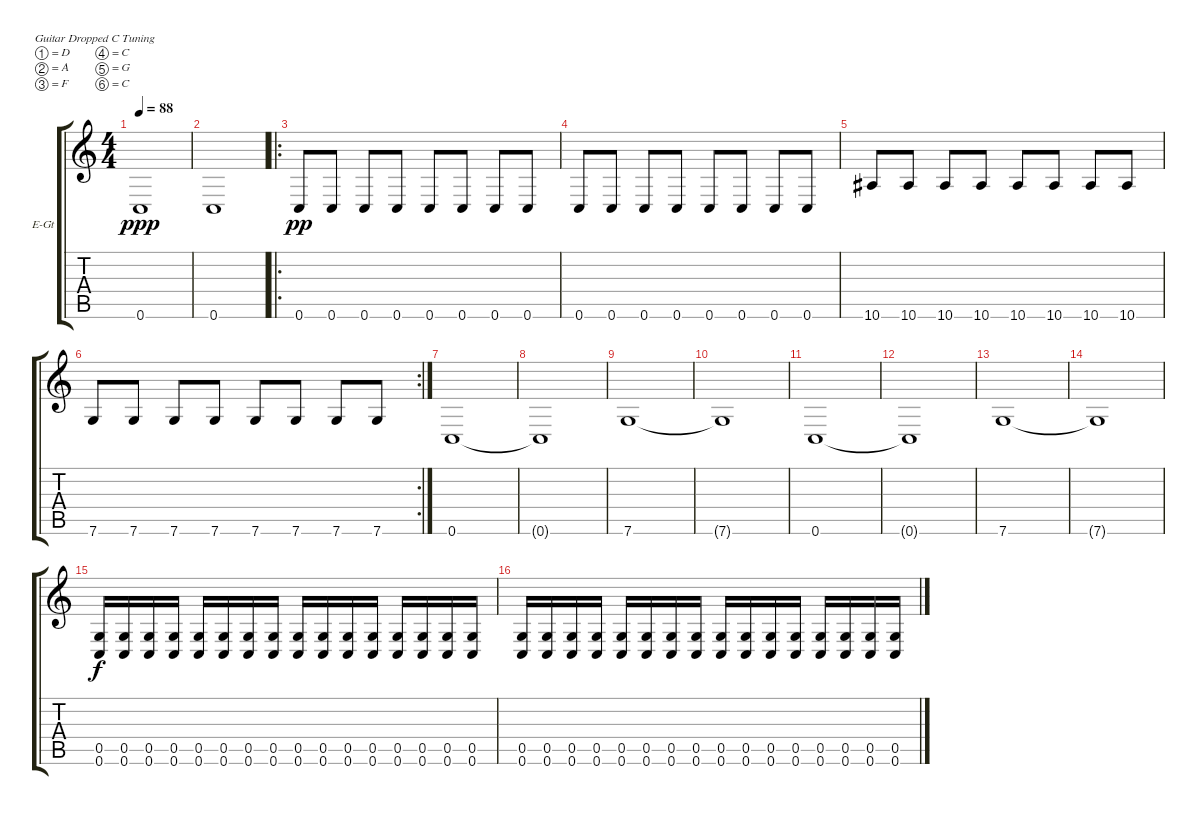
\defaultSystemsLayout 4
\bracketExtendMode groupsimilarinstruments
\firstSystemTrackNameOrientation horizontal
\otherSystemsTrackNameOrientation horizontal
\track ("Guitar ll" "E-Gt") {instrument overdrivenguitar}
\staff {score tabs}
\tuning (D4 A3 F3 C3 G2 C2)
\ts (4 4)
\tempo 88
\clef g2
\scale
0.462451
\ks c
0.6.1{dy ppp instrument overdrivenguitar} |
\scale
0.245059 0.6.1 |
\ro
\scale
0.29249 0.6.8{dy pp} 0.6.8 0.6.8 0.6.8 0.6.8 0.6.8 0.6.8 0.6.8 |
\scale
0.322917 0.6.8 0.6.8 0.6.8 0.6.8 0.6.8 0.6.8 0.6.8 0.6.8 |
\scale
0.322917 10.6.8 10.6.8 10.6.8 10.6.8 10.6.8 10.6.8 10.6.8 10.6.8 |
\rc 2
\scale
0.354167 7.6.8 7.6.8 7.6.8 7.6.8 7.6.8 7.6.8 7.6.8 7.6.8 |
\scale
0.333333 0.6.1 |
\scale
0.333333 0.6{t}.1 |
\scale
0.333333 7.6.1 |
\scale
0.333333 7.6{t}.1 |
\scale
0.333333 0.6.1 |
\scale
0.333333 0.6{t}.1 |
\scale
0.333333 7.6.1 |
\scale
0.333333 7.6{t}.1 |
\scale
0.333333 (0.6 0.5).16{dy f} (0.6 0.5).16 (0.6 0.5).16 (0.6 0.5).16 (0.6 0.5).16 (0.6 0.5).16 (0.6 0.5).16 (0.6 0.5).16 (0.6 0.5).16 (0.6 0.5).16 (0.6 0.5).16 (0.6 0.5).16 (0.6 0.5).16 (0.6 0.5).16 (0.6 0.5).16 (0.6 0.5).16 |
\scale
0.333333 (0.6 0.5).16 (0.6 0.5).16 (0.6 0.5).16 (0.6 0.5).16 (0.6 0.5).16 (0.6 0.5).16 (0.6 0.5).16 (0.6 0.5).16 (0.6 0.5).16 (0.6 0.5).16 (0.6 0.5).16 (0.6 0.5).16 (0.6 0.5).16 (0.6 0.5).16 (0.6 0.5).16 (0.6 0.5).16
